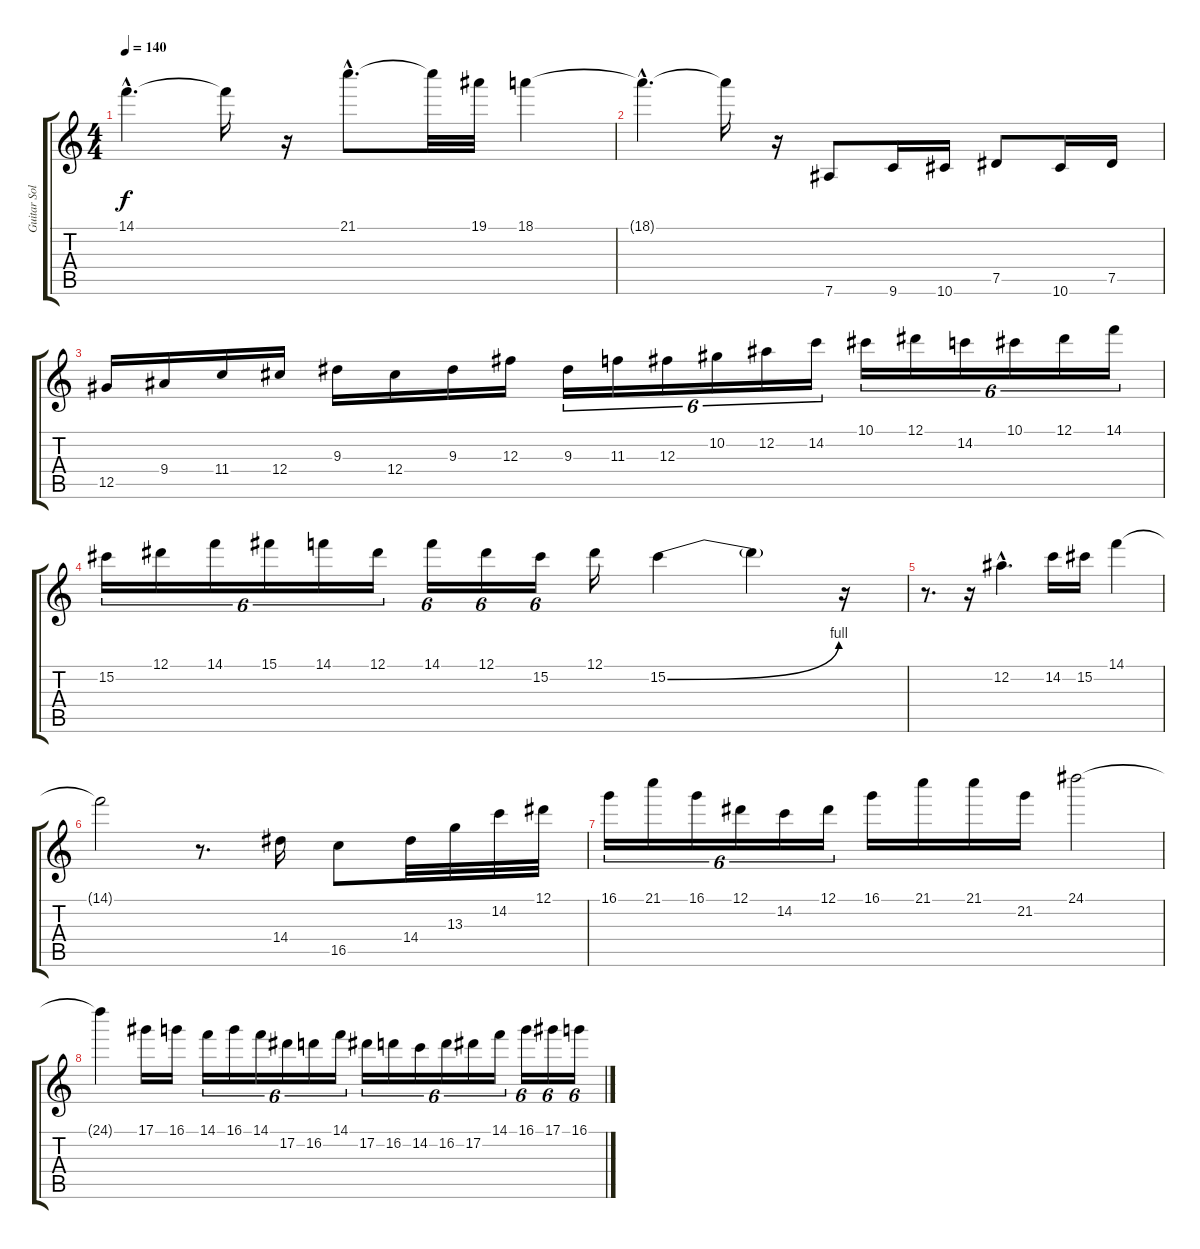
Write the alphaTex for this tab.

\track ("Guitar Solo" "Guitar Sol") {instrument overdrivenguitar}
\staff {score tabs}
\tuning (Eb4 Bb3 Gb3 Db3 Ab2 Eb2) {hide}
\ts (4 4)
\tempo 140
\clef g2
\ks c
14.1{hac t}.4{d dy f} 14.1{t}.16 r.16 21.1{hac}.8{d} 21.1{t}.32 19.1.32 18.1.4 |
18.1{hac t}.4{d} 18.1{t}.16 r.16 7.6.8 9.6.16 10.6.16 7.5.8 10.6.16 7.5.16 |
12.5.16 9.4.16 11.4.16 12.4.16 9.3.16 12.4.16 9.3.16 12.3.16 9.3.16{tu (6 4)} 11.3.16{tu (6 4)} 12.3.16{tu (6 4)} 10.2.16{tu (6 4)} 12.2.16{tu (6 4)} 14.2.16{tu (6 4)} 10.1.16{tu (6 4)} 12.1.16{tu (6 4)} 14.2.16{tu (6 4)} 10.1.16{tu (6 4)} 12.1.16{tu (6 4)} 14.1.16{tu (6 4)} |
15.2.16{tu (6 4)} 12.1.16{tu (6 4)} 14.1.16{tu (6 4)} 15.1.16{tu (6 4)} 14.1.16{tu (6 4)} 12.1.16{tu (6 4)} 14.1.16{tu (6 4)} 12.1.16{tu (6 4)} 15.2.16{tu (6 4)} 12.1.16 15.2{be (bend 0 0 60 4)}.4 15.2{t}.4 r.16 |
r.8{d} r.16 12.2{hac}.4{d} 14.2.16 15.2.16 14.1.4 |
14.1{t}.2 r.8{d} 14.4.16 16.5.8 14.4.32 13.3.32 14.2.32 12.1.32 |
16.1.16{tu (6 4)} 21.1.16{tu (6 4)} 16.1.16{tu (6 4)} 12.1.16{tu (6 4)} 14.2.16{tu (6 4)} 12.1.16{tu (6 4)} 16.1.16 21.1.16 21.1.16 21.2.16 24.1.2 |
24.1{t}.4 17.1.16 16.1.16 14.1.16{tu (6 4)} 16.1.16{tu (6 4)} 14.1.16{tu (6 4)} 17.2.16{tu (6 4)} 16.2.16{tu (6 4)} 14.1.16{tu (6 4)} 17.2.16{tu (6 4)} 16.2.16{tu (6 4)} 14.2.16{tu (6 4)} 16.2.16{tu (6 4)} 17.2.16{tu (6 4)} 14.1.16{tu (6 4)} 16.1.16{tu (6 4)} 17.1.16{tu (6 4)} 16.1.16{tu (6 4)}
